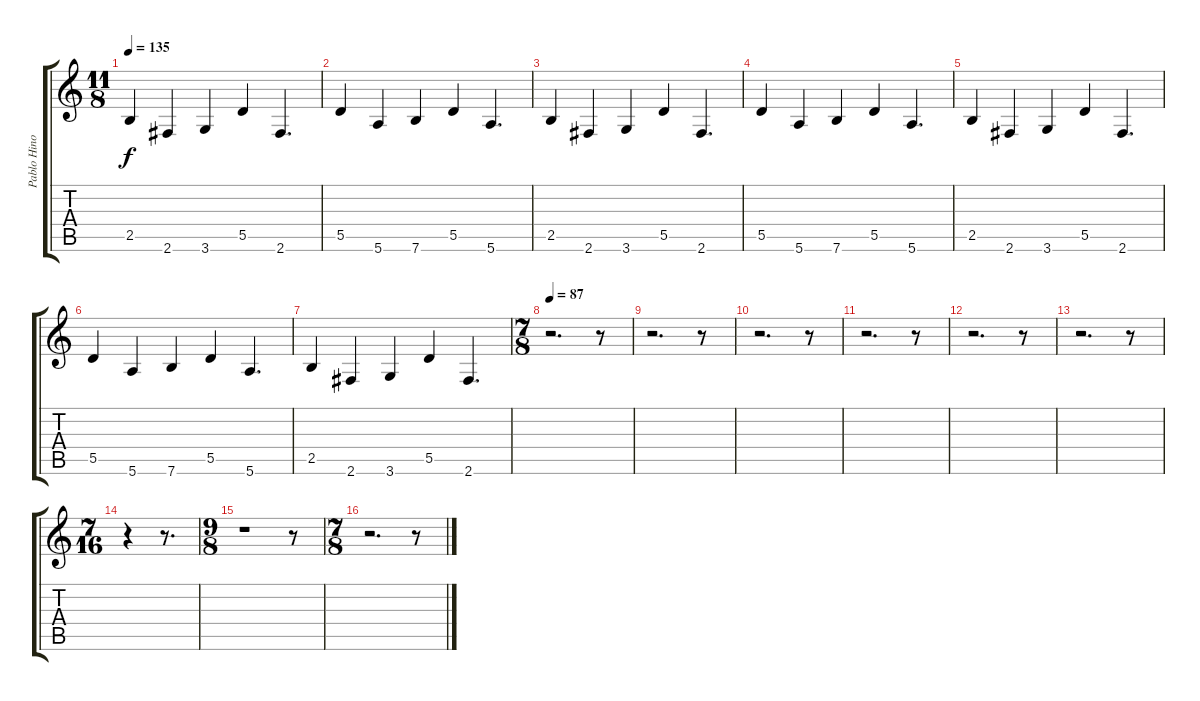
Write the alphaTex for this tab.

\track ("Pablo Hinojos-Gonzales" "Pablo Hino") {instrument overdrivenguitar}
\staff {score tabs}
\tuning (E4 B3 G3 D3 A2 E2) {hide}
\ts (11 8)
\tempo 135
\clef g2
\ks c
2.5.4{dy f} 2.6.4 3.6.4 5.5.4 2.6.4{d} |
5.5.4 5.6.4 7.6.4 5.5.4 5.6.4{d} |
2.5.4 2.6.4 3.6.4 5.5.4 2.6.4{d} |
5.5.4 5.6.4 7.6.4 5.5.4 5.6.4{d} |
2.5.4 2.6.4 3.6.4 5.5.4 2.6.4{d} |
5.5.4 5.6.4 7.6.4 5.5.4 5.6.4{d} |
2.5.4 2.6.4 3.6.4 5.5.4 2.6.4{d} |
\ts (7 8)
\tempo 87
r.2{d} r.8 |
r.2{d} r.8 |
r.2{d} r.8 |
r.2{d} r.8 |
r.2{d} r.8 |
r.2{d} r.8 |
\ts (7 16)
r.4 r.8{d} |
\ts (9 8)
r.1 r.8 |
\ts (7 8)
r.2{d} r.8
